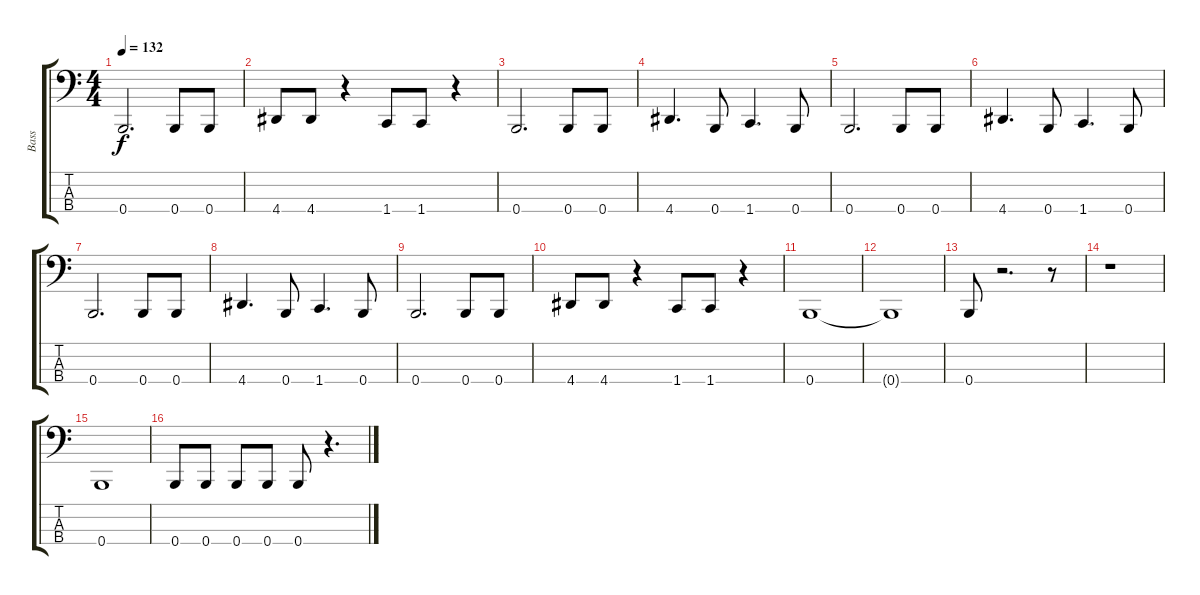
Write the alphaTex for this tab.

\track ("Bass" "Bass") {instrument electricbasspick}
\staff {score tabs}
\tuning (E2 B1 Gb1 B0) {hide}
\ts (4 4)
\tempo 132
\clef f4
\ks c
0.4.2{d dy f} 0.4.8 0.4.8 |
4.4.8 4.4.8 r.4 1.4.8 1.4.8 r.4 |
0.4.2{d} 0.4.8 0.4.8 |
4.4.4{d} 0.4.8 1.4.4{d} 0.4.8 |
0.4.2{d} 0.4.8 0.4.8 |
4.4.4{d} 0.4.8 1.4.4{d} 0.4.8 |
0.4.2{d} 0.4.8 0.4.8 |
4.4.4{d} 0.4.8 1.4.4{d} 0.4.8 |
0.4.2{d} 0.4.8 0.4.8 |
4.4.8 4.4.8 r.4 1.4.8 1.4.8 r.4 |
0.4.1 |
0.4{t}.1 |
0.4.8 r.2{d} r.8 |
r.1 |
0.4.1 |
0.4.8 0.4.8 0.4.8 0.4.8 0.4.8 r.4{d}
